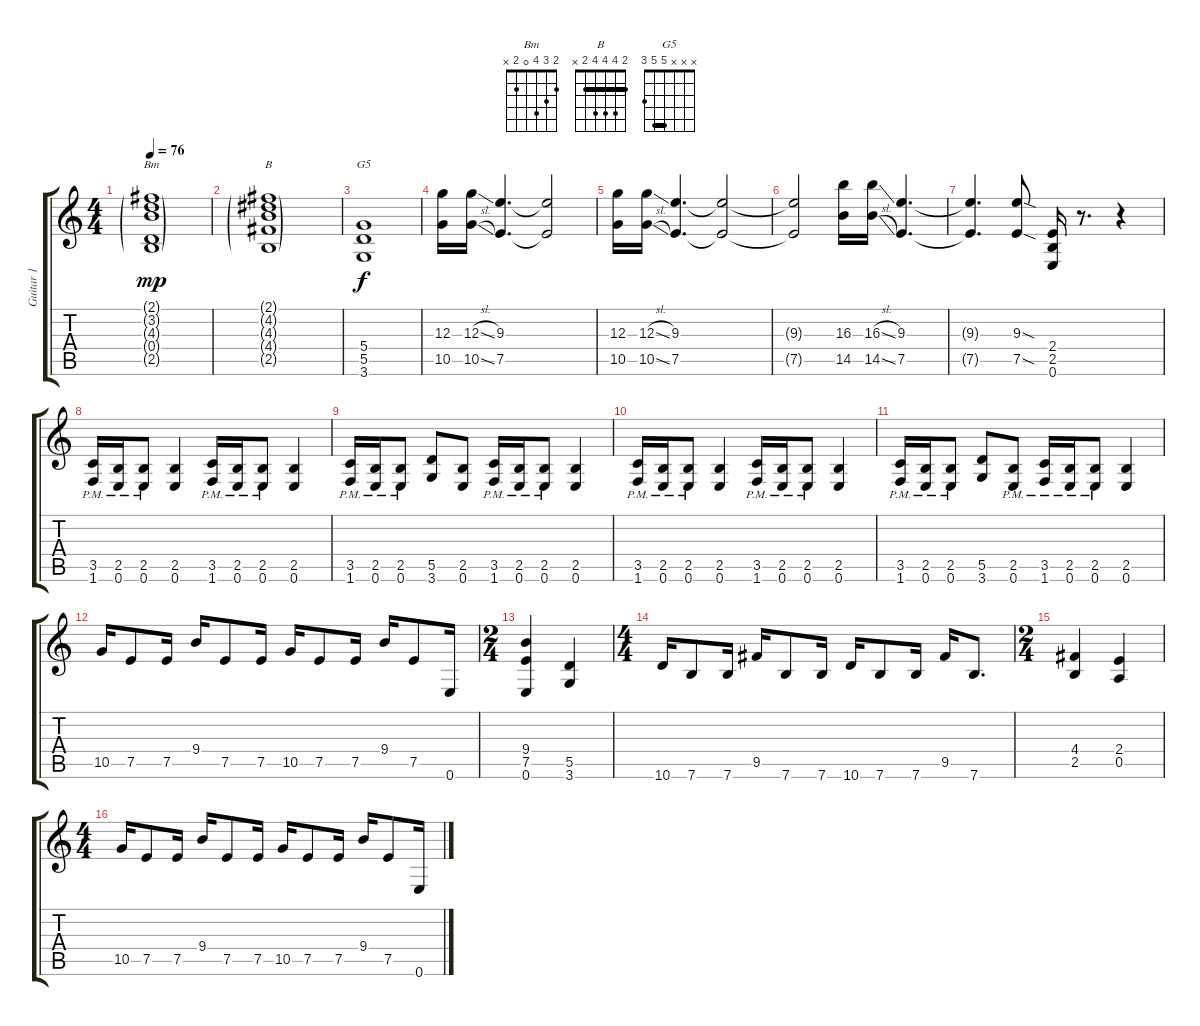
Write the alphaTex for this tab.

\track ("Guitar 1" "Guitar 1") {instrument distortionguitar}
\staff {score tabs}
\tuning (E4 B3 G3 D3 A2 E2) {hide}
\chord ("Bm" 2 3 4 0 2 x)
\chord ("B" 2 4 4 4 2 x) {barre 2}
\chord ("G5" x x x 5 5 3) {barre 5}
\ts (4 4)
\tempo 76
\clef g2
\ks c
(2.1{g} 3.2{g} 4.3{g} 0.4{g} 2.5{g}).1{ch "Bm" dy mp} |
(2.1{g} 4.2{g} 4.3{g} 4.4{g} 2.5{g}).1{ch "B"} |
(5.4 5.5 3.6).1{ch "G5" dy f} |
(12.3 10.5).16 (12.3{sl} 10.5{sl}).16 (9.3 7.5).4{d} (9.3{t} 7.5{t}).2 |
(12.3 10.5).16 (12.3{sl} 10.5{sl}).16 (9.3 7.5).4{d} (9.3{t} 7.5{t}).2 |
(9.3{t} 7.5{t}).2 (16.3 14.5).16 (16.3{sl} 14.5{sl}).16 (9.3 7.5).4{d} |
(9.3{t} 7.5{t}).4{d} (9.3{sod} 7.5{sod}).8 (2.4 2.5 0.6).16 r.8{d} r.4 |
(3.5{pm} 1.6).16 (2.5{pm} 0.6).16 (2.5{pm} 0.6).8 (2.5 0.6).4 (3.5{pm} 1.6).16 (2.5{pm} 0.6).16 (2.5{pm} 0.6).8 (2.5 0.6).4 |
(3.5{pm} 1.6).16 (2.5{pm} 0.6).16 (2.5{pm} 0.6).8 (5.5 3.6).8 (2.5 0.6).8 (3.5{pm} 1.6).16 (2.5{pm} 0.6).16 (2.5{pm} 0.6).8 (2.5 0.6).4 |
(3.5{pm} 1.6).16 (2.5{pm} 0.6).16 (2.5{pm} 0.6).8 (2.5 0.6).4 (3.5{pm} 1.6).16 (2.5{pm} 0.6).16 (2.5{pm} 0.6).8 (2.5 0.6).4 |
(3.5{pm} 1.6).16 (2.5{pm} 0.6).16 (2.5{pm} 0.6).8 (5.5 3.6).8 (2.5{pm} 0.6).8 (3.5{pm} 1.6).16 (2.5{pm} 0.6).16 (2.5{pm} 0.6).8 (2.5 0.6).4 |
10.5.16 7.5.8 7.5.16 9.4.16 7.5.8 7.5.16 10.5.16 7.5.8 7.5.16 9.4.16 7.5.8 0.6.16 |
\ts (2 4)
(9.4 7.5 0.6).4 (5.5 3.6).4 |
\ts (4 4)
10.6.16 7.6.8 7.6.16 9.5.16 7.6.8 7.6.16 10.6.16 7.6.8 7.6.16 9.5.16 7.6.8{d} |
\ts (2 4)
(4.4 2.5).4 (2.4 0.5).4 |
\ts (4 4)
10.5.16 7.5.8 7.5.16 9.4.16 7.5.8 7.5.16 10.5.16 7.5.8 7.5.16 9.4.16 7.5.8 0.6.16
